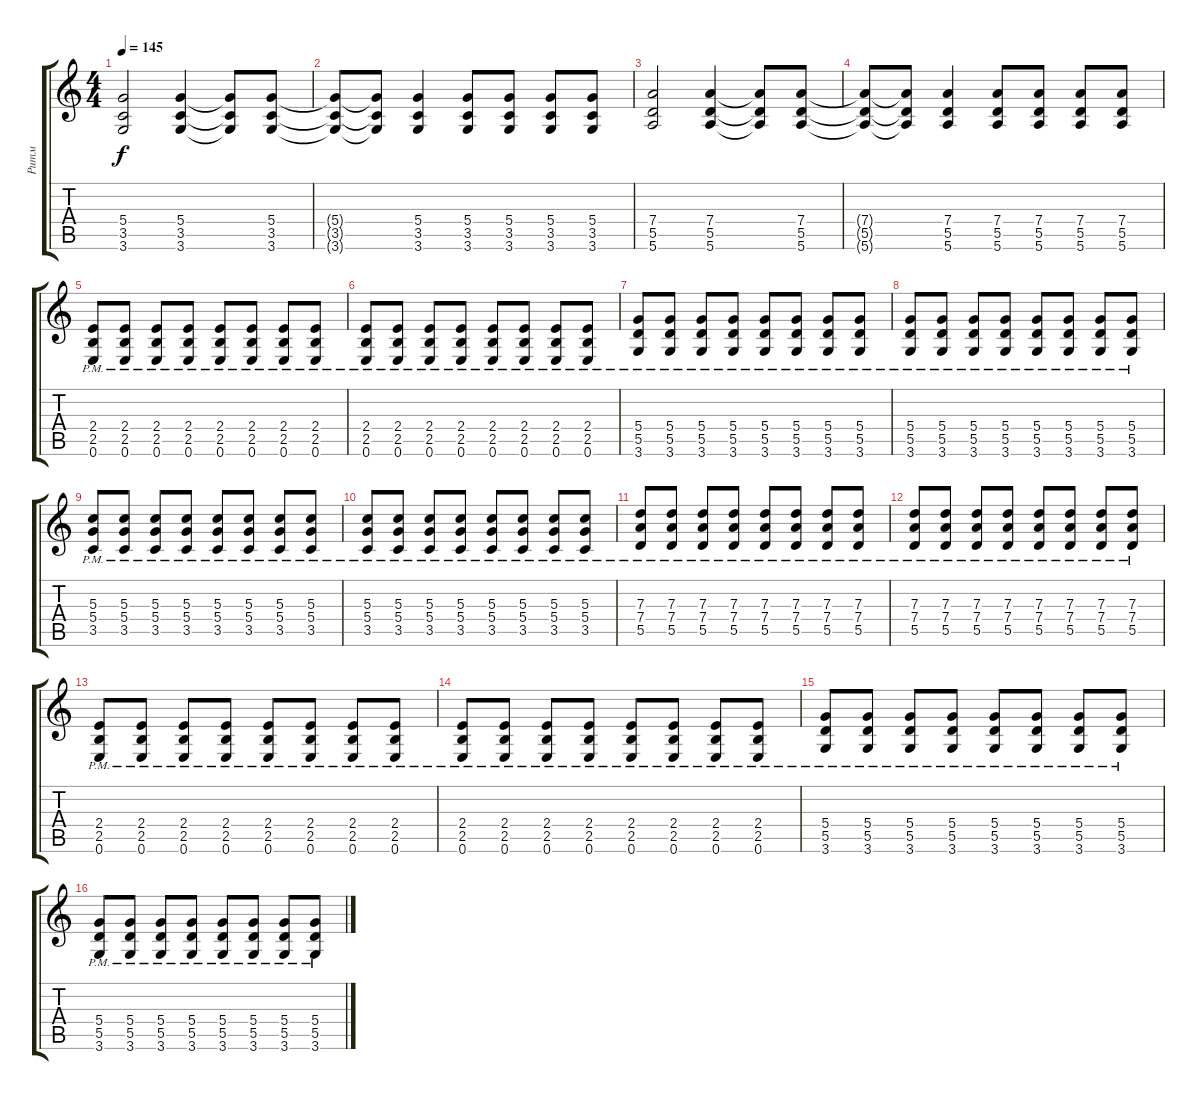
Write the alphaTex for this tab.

\track ("Ритм" "Ритм") {instrument electricguitarclean}
\staff {score tabs}
\tuning (E4 B3 G3 D3 A2 E2) {hide}
\ts (4 4)
\tempo 145
\clef g2
\ks c
(5.4 3.5 3.6).2{dy f instrument distortionguitar} (5.4 3.5 3.6).4{instrument distortionguitar} (5.4{t} 3.5{t} 3.6{t}).8 (5.4 3.5 3.6).8{instrument distortionguitar} |
(5.4{t} 3.5{t} 3.6{t}).8 (5.4{t} 3.5{t} 3.6{t}).8 (5.4 3.5 3.6).4{instrument distortionguitar} (5.4 3.5 3.6).8{instrument distortionguitar} (5.4 3.5 3.6).8{instrument distortionguitar} (5.4 3.5 3.6).8{instrument distortionguitar} (5.4 3.5 3.6).8{instrument distortionguitar} |
(7.4 5.5 5.6).2{instrument distortionguitar} (7.4 5.5 5.6).4{instrument distortionguitar} (7.4{t} 5.5{t} 5.6{t}).8 (7.4 5.5 5.6).8{instrument distortionguitar} |
(7.4{t} 5.5{t} 5.6{t}).8 (7.4{t} 5.5{t} 5.6{t}).8 (7.4 5.5 5.6).4{instrument distortionguitar} (7.4 5.5 5.6).8{instrument distortionguitar} (7.4 5.5 5.6).8{instrument distortionguitar} (7.4 5.5 5.6).8{instrument distortionguitar} (7.4 5.5 5.6).8{instrument distortionguitar} |
(2.4{pm} 2.5{pm} 0.6{pm}).8 (2.4{pm} 2.5{pm} 0.6{pm}).8 (2.4{pm} 2.5{pm} 0.6{pm}).8 (2.4{pm} 2.5{pm} 0.6{pm}).8 (2.4{pm} 2.5{pm} 0.6{pm}).8 (2.4{pm} 2.5{pm} 0.6{pm}).8 (2.4{pm} 2.5{pm} 0.6{pm}).8 (2.4{pm} 2.5{pm} 0.6{pm}).8 |
(2.4{pm} 2.5{pm} 0.6{pm}).8 (2.4{pm} 2.5{pm} 0.6{pm}).8 (2.4{pm} 2.5{pm} 0.6{pm}).8 (2.4{pm} 2.5{pm} 0.6{pm}).8 (2.4{pm} 2.5{pm} 0.6{pm}).8 (2.4{pm} 2.5{pm} 0.6{pm}).8 (2.4{pm} 2.5{pm} 0.6{pm}).8 (2.4{pm} 2.5{pm} 0.6{pm}).8 |
(5.4{pm} 5.5{pm} 3.6{pm}).8 (5.4{pm} 5.5{pm} 3.6{pm}).8 (5.4{pm} 5.5{pm} 3.6{pm}).8 (5.4{pm} 5.5{pm} 3.6{pm}).8 (5.4{pm} 5.5{pm} 3.6{pm}).8 (5.4{pm} 5.5{pm} 3.6{pm}).8 (5.4{pm} 5.5{pm} 3.6{pm}).8 (5.4{pm} 5.5{pm} 3.6{pm}).8 |
(5.4{pm} 5.5{pm} 3.6{pm}).8 (5.4{pm} 5.5{pm} 3.6{pm}).8 (5.4{pm} 5.5{pm} 3.6{pm}).8 (5.4{pm} 5.5{pm} 3.6{pm}).8 (5.4{pm} 5.5{pm} 3.6{pm}).8 (5.4{pm} 5.5{pm} 3.6{pm}).8 (5.4{pm} 5.5{pm} 3.6{pm}).8 (5.4{pm} 5.5{pm} 3.6{pm}).8 |
(5.3{pm} 5.4{pm} 3.5{pm}).8 (5.3{pm} 5.4{pm} 3.5{pm}).8 (5.3{pm} 5.4{pm} 3.5{pm}).8 (5.3{pm} 5.4{pm} 3.5{pm}).8 (5.3{pm} 5.4{pm} 3.5{pm}).8 (5.3{pm} 5.4{pm} 3.5{pm}).8 (5.3{pm} 5.4{pm} 3.5{pm}).8 (5.3{pm} 5.4{pm} 3.5{pm}).8 |
(5.3{pm} 5.4{pm} 3.5{pm}).8 (5.3{pm} 5.4{pm} 3.5{pm}).8 (5.3{pm} 5.4{pm} 3.5{pm}).8 (5.3{pm} 5.4{pm} 3.5{pm}).8 (5.3{pm} 5.4{pm} 3.5{pm}).8 (5.3{pm} 5.4{pm} 3.5{pm}).8 (5.3{pm} 5.4{pm} 3.5{pm}).8 (5.3{pm} 5.4{pm} 3.5{pm}).8 |
(7.3{pm} 7.4{pm} 5.5{pm}).8 (7.3{pm} 7.4{pm} 5.5{pm}).8 (7.3{pm} 7.4{pm} 5.5{pm}).8 (7.3{pm} 7.4{pm} 5.5{pm}).8 (7.3{pm} 7.4{pm} 5.5{pm}).8 (7.3{pm} 7.4{pm} 5.5{pm}).8 (7.3{pm} 7.4{pm} 5.5{pm}).8 (7.3{pm} 7.4{pm} 5.5{pm}).8 |
(7.3{pm} 7.4{pm} 5.5{pm}).8 (7.3{pm} 7.4{pm} 5.5{pm}).8 (7.3{pm} 7.4{pm} 5.5{pm}).8 (7.3{pm} 7.4{pm} 5.5{pm}).8 (7.3{pm} 7.4{pm} 5.5{pm}).8 (7.3{pm} 7.4{pm} 5.5{pm}).8 (7.3{pm} 7.4{pm} 5.5{pm}).8 (7.3{pm} 7.4{pm} 5.5{pm}).8 |
(2.4{pm} 2.5{pm} 0.6{pm}).8 (2.4{pm} 2.5{pm} 0.6{pm}).8 (2.4{pm} 2.5{pm} 0.6{pm}).8 (2.4{pm} 2.5{pm} 0.6{pm}).8 (2.4{pm} 2.5{pm} 0.6{pm}).8 (2.4{pm} 2.5{pm} 0.6{pm}).8 (2.4{pm} 2.5{pm} 0.6{pm}).8 (2.4{pm} 2.5{pm} 0.6{pm}).8 |
(2.4{pm} 2.5{pm} 0.6{pm}).8 (2.4{pm} 2.5{pm} 0.6{pm}).8 (2.4{pm} 2.5{pm} 0.6{pm}).8 (2.4{pm} 2.5{pm} 0.6{pm}).8 (2.4{pm} 2.5{pm} 0.6{pm}).8 (2.4{pm} 2.5{pm} 0.6{pm}).8 (2.4{pm} 2.5{pm} 0.6{pm}).8 (2.4{pm} 2.5{pm} 0.6{pm}).8 |
(5.4{pm} 5.5{pm} 3.6{pm}).8 (5.4{pm} 5.5{pm} 3.6{pm}).8 (5.4{pm} 5.5{pm} 3.6{pm}).8 (5.4{pm} 5.5{pm} 3.6{pm}).8 (5.4{pm} 5.5{pm} 3.6{pm}).8 (5.4{pm} 5.5{pm} 3.6{pm}).8 (5.4{pm} 5.5{pm} 3.6{pm}).8 (5.4{pm} 5.5{pm} 3.6{pm}).8 |
(5.4{pm} 5.5{pm} 3.6{pm}).8 (5.4{pm} 5.5{pm} 3.6{pm}).8 (5.4{pm} 5.5{pm} 3.6{pm}).8 (5.4{pm} 5.5{pm} 3.6{pm}).8 (5.4{pm} 5.5{pm} 3.6{pm}).8 (5.4{pm} 5.5{pm} 3.6{pm}).8 (5.4{pm} 5.5{pm} 3.6{pm}).8 (5.4{pm} 5.5{pm} 3.6{pm}).8
